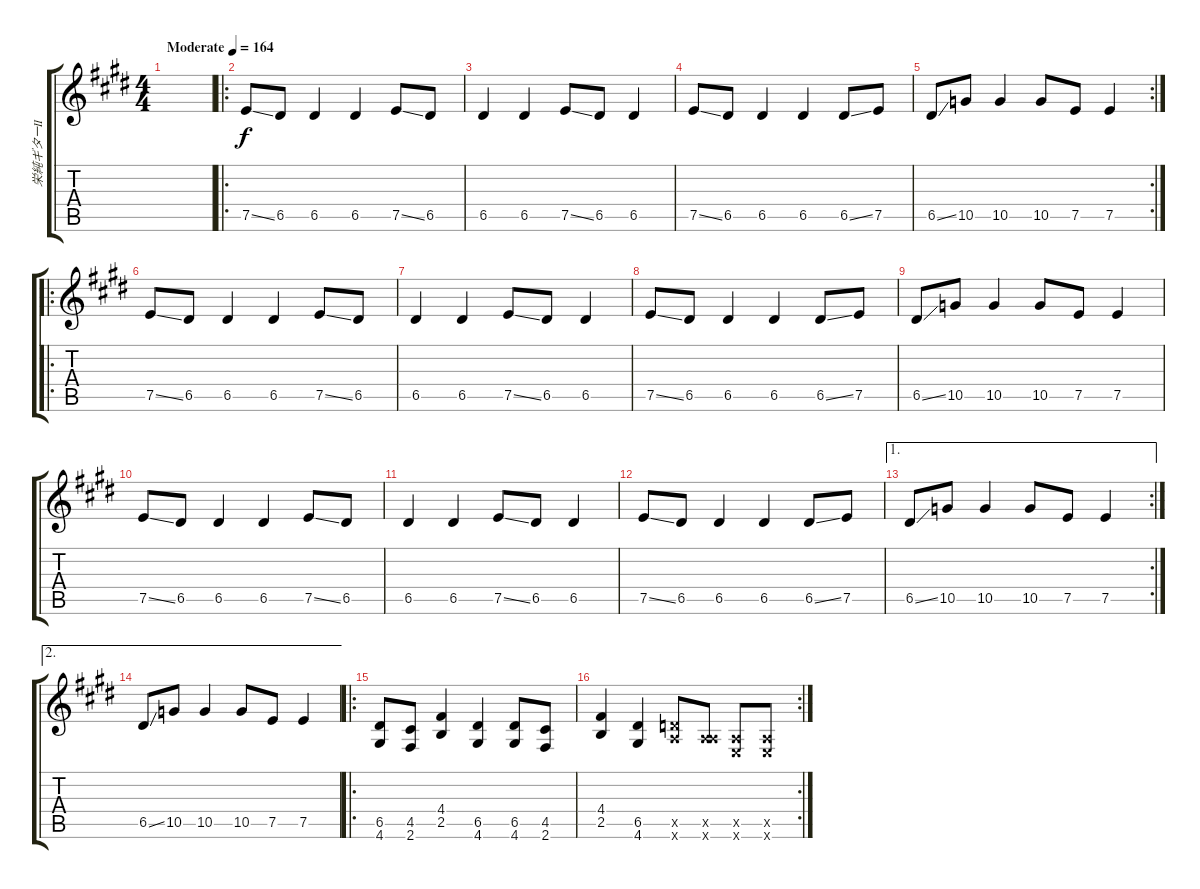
\track ("栄純ギターⅡ" "栄純ギターⅡ") {instrument distortionguitar}
\staff {score tabs}
\tuning (E4 B3 G3 D3 A2 E2) {hide}
\ts (4 4)
\tempo (164 "Moderate")
\clef g2
\ks e
|
\ro
7.5{ss}.8 6.5.8 6.5.4 6.5.4 7.5{ss}.8 6.5.8 |
6.5.4 6.5.4 7.5{ss}.8 6.5.8 6.5.4 |
7.5{ss}.8 6.5.8 6.5.4 6.5.4 6.5{ss}.8 7.5.8 |
\rc 2
6.5{ss}.8 10.5.8 10.5.4 10.5.8 7.5.8 7.5.4 |
\ro
7.5{ss}.8 6.5.8 6.5.4 6.5.4 7.5{ss}.8 6.5.8 |
6.5.4 6.5.4 7.5{ss}.8 6.5.8 6.5.4 |
7.5{ss}.8 6.5.8 6.5.4 6.5.4 6.5{ss}.8 7.5.8 |
6.5{ss}.8 10.5.8 10.5.4 10.5.8 7.5.8 7.5.4 |
7.5{ss}.8 6.5.8 6.5.4 6.5.4 7.5{ss}.8 6.5.8 |
6.5.4 6.5.4 7.5{ss}.8 6.5.8 6.5.4 |
7.5{ss}.8 6.5.8 6.5.4 6.5.4 6.5{ss}.8 7.5.8 |
\ae 1
\rc 2
6.5{ss}.8 10.5.8 10.5.4 10.5.8 7.5.8 7.5.4 |
\ae 2
6.5{ss}.8 10.5.8 10.5.4 10.5.8 7.5.8 7.5.4 |
\ro
(6.5 4.6).8 (4.5 2.6).8 (4.4 2.5).4 (6.5 4.6).4 (6.5 4.6).8 (4.5 2.6).8 |
\rc 2
(4.4 2.5).4 (6.5 4.6).4 (5.5{x} 5.6{x}).8 (0.5{x} 5.6{x}).8 (0.5{x} 0.6{x}).8 (0.5{x} 0.6{x}).8
